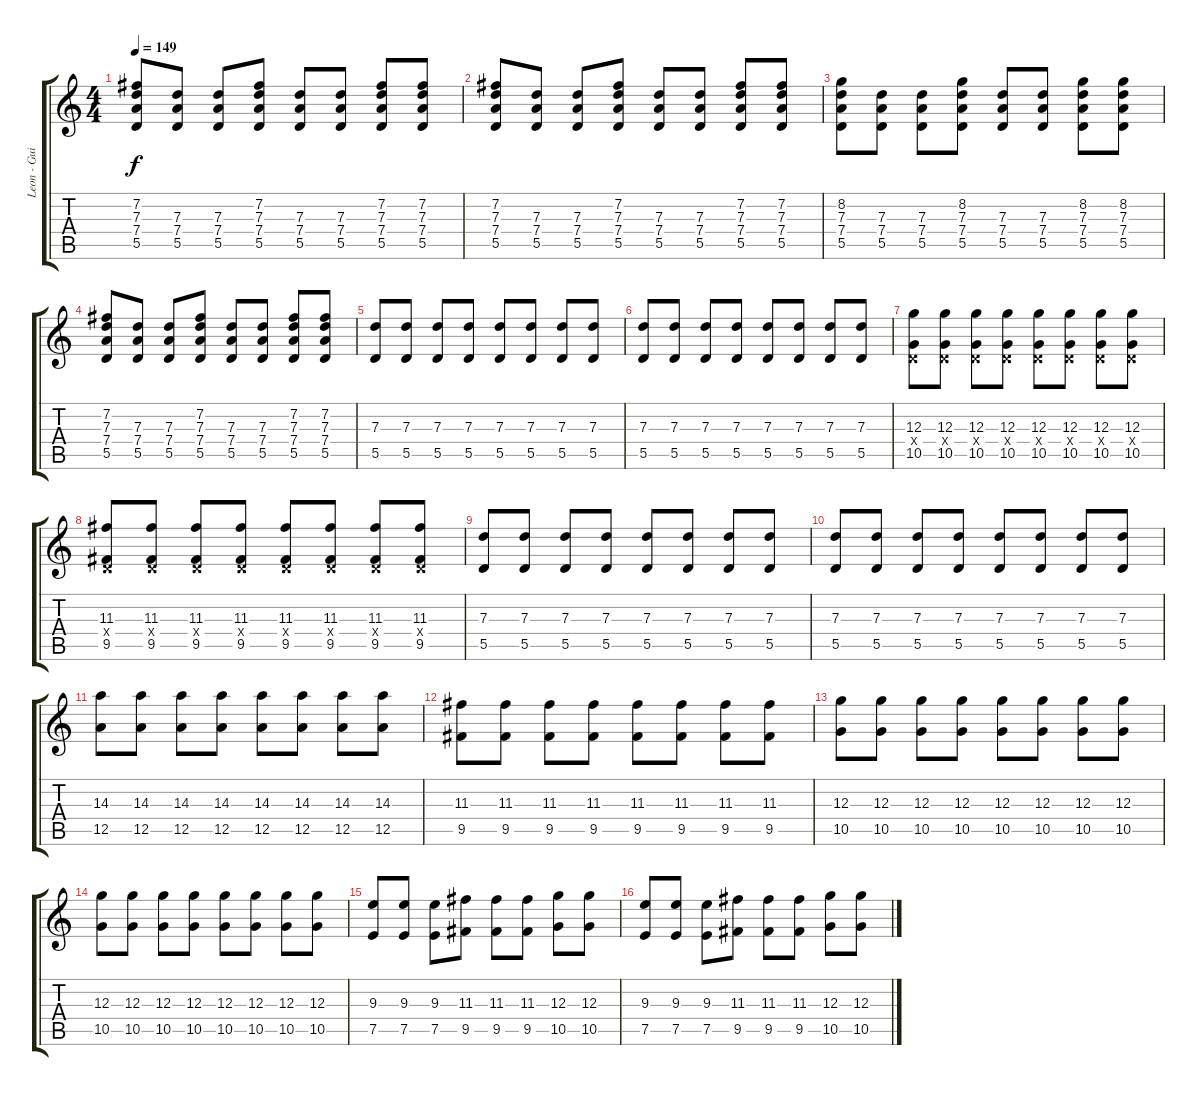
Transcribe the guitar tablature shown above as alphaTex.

\track ("Leon - Guitar 1" "Leon - Gui") {instrument distortionguitar}
\staff {score tabs}
\tuning (E4 B3 G3 D3 A2 E2) {hide}
\ts (4 4)
\tempo 149
\clef g2
\ks c
(7.2 7.3 7.4 5.5).8{dy f} (7.3 7.4 5.5).8 (7.3 7.4 5.5).8 (7.2 7.3 7.4 5.5).8 (7.3 7.4 5.5).8 (7.3 7.4 5.5).8 (7.2 7.3 7.4 5.5).8 (7.2 7.3 7.4 5.5).8 |
(7.2 7.3 7.4 5.5).8 (7.3 7.4 5.5).8 (7.3 7.4 5.5).8 (7.2 7.3 7.4 5.5).8 (7.3 7.4 5.5).8 (7.3 7.4 5.5).8 (7.2 7.3 7.4 5.5).8 (7.2 7.3 7.4 5.5).8 |
(8.2 7.3 7.4 5.5).8 (7.3 7.4 5.5).8 (7.3 7.4 5.5).8 (8.2 7.3 7.4 5.5).8 (7.3 7.4 5.5).8 (7.3 7.4 5.5).8 (8.2 7.3 7.4 5.5).8 (8.2 7.3 7.4 5.5).8 |
(7.2 7.3 7.4 5.5).8 (7.3 7.4 5.5).8 (7.3 7.4 5.5).8 (7.2 7.3 7.4 5.5).8 (7.3 7.4 5.5).8 (7.3 7.4 5.5).8 (7.2 7.3 7.4 5.5).8 (7.2 7.3 7.4 5.5).8 |
(7.3 5.5).8 (7.3 5.5).8 (7.3 5.5).8 (7.3 5.5).8 (7.3 5.5).8 (7.3 5.5).8 (7.3 5.5).8 (7.3 5.5).8 |
(7.3 5.5).8 (7.3 5.5).8 (7.3 5.5).8 (7.3 5.5).8 (7.3 5.5).8 (7.3 5.5).8 (7.3 5.5).8 (7.3 5.5).8 |
(12.3 0.4{x} 10.5).8 (12.3 0.4{x} 10.5).8 (12.3 0.4{x} 10.5).8 (12.3 0.4{x} 10.5).8 (12.3 0.4{x} 10.5).8 (12.3 0.4{x} 10.5).8 (12.3 0.4{x} 10.5).8 (12.3 0.4{x} 10.5).8 |
(11.3 0.4{x} 9.5).8 (11.3 0.4{x} 9.5).8 (11.3 0.4{x} 9.5).8 (11.3 0.4{x} 9.5).8 (11.3 0.4{x} 9.5).8 (11.3 0.4{x} 9.5).8 (11.3 0.4{x} 9.5).8 (11.3 0.4{x} 9.5).8 |
(7.3 5.5).8 (7.3 5.5).8 (7.3 5.5).8 (7.3 5.5).8 (7.3 5.5).8 (7.3 5.5).8 (7.3 5.5).8 (7.3 5.5).8 |
(7.3 5.5).8 (7.3 5.5).8 (7.3 5.5).8 (7.3 5.5).8 (7.3 5.5).8 (7.3 5.5).8 (7.3 5.5).8 (7.3 5.5).8 |
(14.3 12.5).8 (14.3 12.5).8 (14.3 12.5).8 (14.3 12.5).8 (14.3 12.5).8 (14.3 12.5).8 (14.3 12.5).8 (14.3 12.5).8 |
(11.3 9.5).8 (11.3 9.5).8 (11.3 9.5).8 (11.3 9.5).8 (11.3 9.5).8 (11.3 9.5).8 (11.3 9.5).8 (11.3 9.5).8 |
(12.3 10.5).8 (12.3 10.5).8 (12.3 10.5).8 (12.3 10.5).8 (12.3 10.5).8 (12.3 10.5).8 (12.3 10.5).8 (12.3 10.5).8 |
(12.3 10.5).8 (12.3 10.5).8 (12.3 10.5).8 (12.3 10.5).8 (12.3 10.5).8 (12.3 10.5).8 (12.3 10.5).8 (12.3 10.5).8 |
(9.3 7.5).8 (9.3 7.5).8 (9.3 7.5).8 (11.3 9.5).8 (11.3 9.5).8 (11.3 9.5).8 (12.3 10.5).8 (12.3 10.5).8 |
(9.3 7.5).8 (9.3 7.5).8 (9.3 7.5).8 (11.3 9.5).8 (11.3 9.5).8 (11.3 9.5).8 (12.3 10.5).8 (12.3 10.5).8
